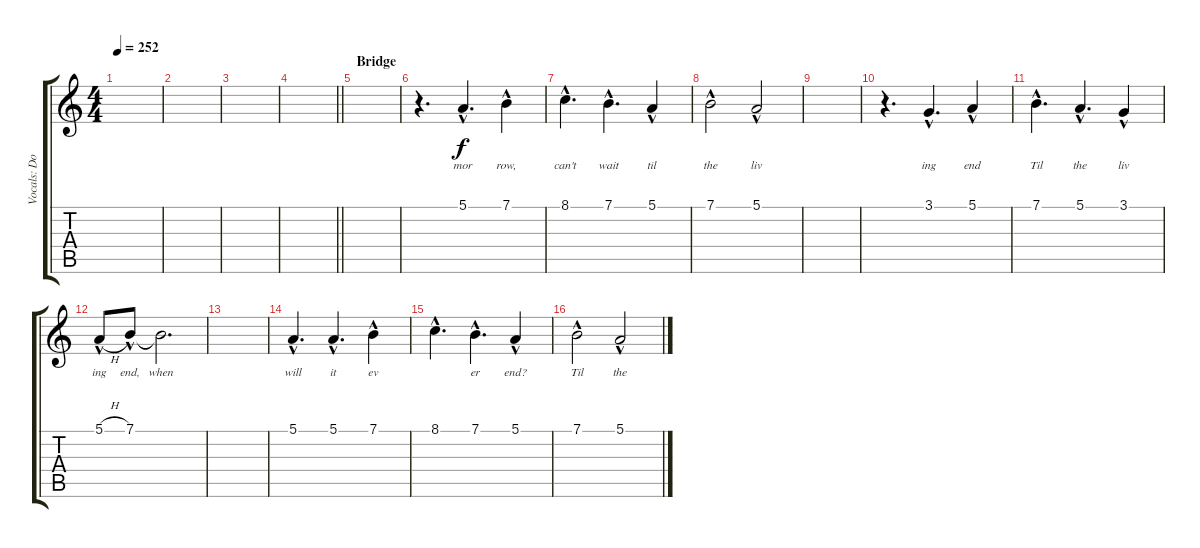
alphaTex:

\track ("Vocals: Don" "Vocals: Do") {instrument lead2sawtooth}
\staff {score tabs}
\tuning (E4 B3 G3 D3 A2 E2) {hide}
\ts (4 4)
\tempo 252
\clef g2
\ks c
|
|
|
\barLineRight lightlight
|
\section ("" "Bridge")
|
r.4{d} 5.1{hac}.4{d lyrics (0 "mor") lyrics (1 "") lyrics (2 "") lyrics (3 "") lyrics (4 "")} 7.1{hac}.4{lyrics (0 "row,") lyrics (1 "") lyrics (2 "") lyrics (3 "") lyrics (4 "")} |
8.1{hac}.4{d lyrics (0 "can't") lyrics (1 "") lyrics (2 "") lyrics (3 "") lyrics (4 "")} 7.1{hac}.4{d lyrics (0 "wait") lyrics (1 "") lyrics (2 "") lyrics (3 "") lyrics (4 "")} 5.1{hac}.4{lyrics (0 "til") lyrics (1 "") lyrics (2 "") lyrics (3 "") lyrics (4 "")} |
7.1{hac}.2{lyrics (0 "the") lyrics (1 "") lyrics (2 "") lyrics (3 "") lyrics (4 "")} 5.1{hac}.2{lyrics (0 "liv") lyrics (1 "") lyrics (2 "") lyrics (3 "") lyrics (4 "")} |
|
r.4{d} 3.1{hac}.4{d lyrics (0 "ing") lyrics (1 "") lyrics (2 "") lyrics (3 "") lyrics (4 "")} 5.1{hac}.4{lyrics (0 "end") lyrics (1 "") lyrics (2 "") lyrics (3 "") lyrics (4 "")} |
7.1{hac}.4{d lyrics (0 "Til") lyrics (1 "") lyrics (2 "") lyrics (3 "") lyrics (4 "")} 5.1{hac}.4{d lyrics (0 "the") lyrics (1 "") lyrics (2 "") lyrics (3 "") lyrics (4 "")} 3.1{hac}.4{lyrics (0 "liv") lyrics (1 "") lyrics (2 "") lyrics (3 "") lyrics (4 "")} |
5.1{h hac}.8{lyrics (0 "ing") lyrics (1 "") lyrics (2 "") lyrics (3 "") lyrics (4 "")} 7.1{hac}.8{lyrics (0 "end,") lyrics (1 "") lyrics (2 "") lyrics (3 "") lyrics (4 "")} 7.1{t}.2{d lyrics (0 "when") lyrics (1 "") lyrics (2 "") lyrics (3 "") lyrics (4 "")} |
|
5.1{hac}.4{d lyrics (0 "will") lyrics (1 "") lyrics (2 "") lyrics (3 "") lyrics (4 "")} 5.1{hac}.4{d lyrics (0 "it") lyrics (1 "") lyrics (2 "") lyrics (3 "") lyrics (4 "")} 7.1{hac}.4{lyrics (0 "ev") lyrics (1 "") lyrics (2 "") lyrics (3 "") lyrics (4 "")} |
8.1{hac}.4{d lyrics (0 "") lyrics (1 "") lyrics (2 "") lyrics (3 "") lyrics (4 "")} 7.1{hac}.4{d lyrics (0 "er") lyrics (1 "") lyrics (2 "") lyrics (3 "") lyrics (4 "")} 5.1{hac}.4{lyrics (0 "end?") lyrics (1 "") lyrics (2 "") lyrics (3 "") lyrics (4 "")} |
7.1{hac}.2{lyrics (0 "Til") lyrics (1 "") lyrics (2 "") lyrics (3 "") lyrics (4 "")} 5.1{hac}.2{lyrics (0 "the") lyrics (1 "") lyrics (2 "") lyrics (3 "") lyrics (4 "")}
